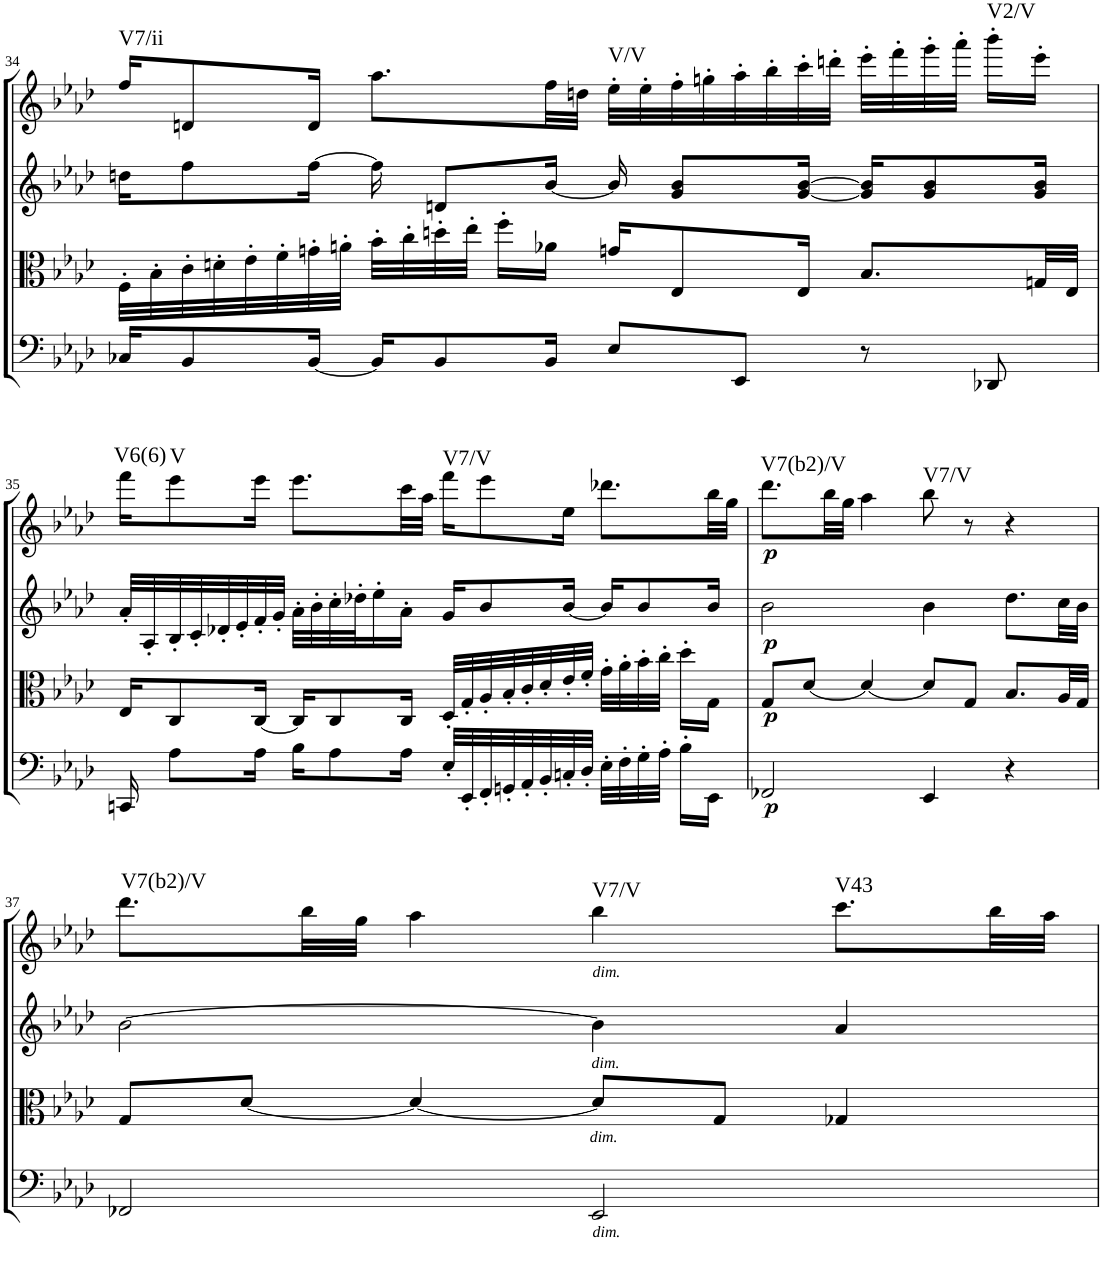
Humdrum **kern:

**kern	**dynam	**kern	**dynam	**kern	**dynam	**kern	**dynam	**harte
*part4	*part4	*part3	*part3	*part2	*part2	*part1	*part1	*part1
*staff4	*staff4	*staff3	*staff3	*staff2	*staff2	*staff1	*staff1	*
*I"Cello	*	*I"Viola	*	*I"2nd Violin	*	*I"1st Violin	*	*
*	*	*I'Vla	*	*I'Vln	*	*I'Vln	*	*
!!LO:PB:g=z
*clefF4	*	*clefC3	*	*clefG2	*	*clefG2	*	*
*k[b-e-a-d-]	*	*k[b-e-a-d-]	*	*k[b-e-a-d-]	*	*k[b-e-a-d-]	*	*
*A-:	*	*A-:	*	*A-:	*	*A-:	*	*
*M4/4	*	*M4/4	*	*M4/4	*	*M4/4	*	*
*met(c)	*	*met(c)	*	*met(c)	*	*met(c)	*	*
=34	=34	=34	=34	=34	=34	=34	=34	=34
!	!	!	!	!	!	!	!	!LO:H:kt=V7/ii
16C-X/KL	.	32F'\LLL	.	16ddn\KL	.	16ff/KL	.	N
.	.	32B-'\	.	.	.	.	.	.
8BB-/	.	32c'\	.	8ff\	.	8dn/	.	.
.	.	32dn'\	.	.	.	.	.	.
.	.	32e-'\	.	.	.	.	.	.
.	.	32f'\	.	.	.	.	.	.
[16BB-/Jk	.	32gn'\	.	[16ff\Jk	.	16d/Jk	.	.
.	.	32an'\JJJ	.	.	.	.	.	.
16BB-/KL]	.	32b-'\LLL	.	16ff\]	.	8.aa-\L	.	.
.	.	32cc'\	.	.	.	.	.	.
8BB-/	.	32ddn'\	.	8dn/L	.	.	.	.
.	.	32ee-'\JJJ	.	.	.	.	.	.
.	.	16ff'\LL	.	.	.	.	.	.
16BB-/Jk	.	16a-X\JJ	.	[16b-/Jk	.	32ff\LL	.	.
.	.	.	.	.	.	32ddn\JJJ	.	.
!	!	!	!	!	!	!	!	!LO:H:kt=V/V
8E-/L	.	16gn/KL	.	16b-/]	.	32ee-'\LLL	.	N
.	.	.	.	.	.	32ee-'\	.	.
.	.	8E-/	.	8g/ 8b-/L	.	32ff'\	.	.
.	.	.	.	.	.	32ggn'\	.	.
8EE-/J	.	.	.	.	.	32aa-'\	.	.
.	.	.	.	.	.	32bb-'\	.	.
.	.	16E-/Jk	.	[16g/ [16b-/Jk	.	32ccc'\	.	.
.	.	.	.	.	.	32dddn'\JJJ	.	.
8r	.	8.B-/L	.	16g/] 16b-/]KL	.	32eee-'\LLL	.	.
.	.	.	.	.	.	32fff'\	.	.
.	.	.	.	8g/ 8b-/	.	32ggg'\	.	.
.	.	.	.	.	.	32aaa-'\JJJ	.	.
!	!	!	!	!	!	!	!	!LO:H:kt=V2/V
8DD-X/	.	.	.	.	.	16bbb-'\LL	.	N
.	.	32Gn/LL	.	16g/ 16b-/Jk	.	16eee-'\JJ	.	.
.	.	32E-/JJJ	.	.	.	.	.	.
!!LO:LB:g=z
=35	=35	=35	=35	=35	=35	=35	=35	=35
!	!	!	!	!	!	!	!	!LO:H:kt=V6(6)
16CCn/	.	16E-/KL	.	32a-'/LLL	.	16fff\KL	.	N
.	.	.	.	32A-'/	.	.	.	.
!	!	!	!	!	!	!	!	!LO:H:kt=V
8A-\L	.	8C/	.	32B-'/	.	8eee-\	.	N
.	.	.	.	32c'/	.	.	.	.
.	.	.	.	32d-X'/	.	.	.	.
.	.	.	.	32e-'/	.	.	.	.
16A-\Jk	.	[16C/Jk	.	32f'/	.	16eee-\Jk	.	.
.	.	.	.	32g'/JJJ	.	.	.	.
16B-\KL	.	16C/KL]	.	32a-'\LLL	.	8.eee-\L	.	.
.	.	.	.	32b-'\	.	.	.	.
8A-\	.	8C/	.	32cc'\	.	.	.	.
.	.	.	.	32dd-X'\J	.	.	.	.
.	.	.	.	16ee-'\	.	.	.	.
16A-\Jk	.	16C/Jk	.	16a-'\JJ	.	32ccc\LL	.	.
.	.	.	.	.	.	32aa-\JJJ	.	.
!	!	!	!	!	!	!	!	!LO:H:kt=V7/V
32E-'/LLL	.	32D-'/LLL	.	16g/KL	.	16fff\KL	.	N
32EE-'/	.	32G'/	.	.	.	.	.	.
32FF'/	.	32A-'/	.	8b-/	.	8eee-\	.	.
32GGn'/	.	32B-'/	.	.	.	.	.	.
32AA-'/	.	32c'/	.	.	.	.	.	.
32BB-'/	.	32d-'/	.	.	.	.	.	.
32Cn'/	.	32e-'/	.	[16b-/Jk	.	16ee-\Jk	.	.
32D-'/JJJ	.	32f'/JJJ	.	.	.	.	.	.
32E-'\LLL	.	32g'\LLL	.	16b-/KL]	.	8.ddd-X\L	.	.
32F'\	.	32a-'\	.	.	.	.	.	.
32G'\	.	32b-'\	.	8b-/	.	.	.	.
32A-'\JJJ	.	32cc'\JJJ	.	.	.	.	.	.
16B-'\LL	.	16dd-'\LL	.	.	.	.	.	.
16EE-\JJ	.	16G\JJ	.	16b-/Jk	.	32bb-\LL	.	.
.	.	.	.	.	.	32gg\JJJ	.	.
=36	=36	=36	=36	=36	=36	=36	=36	=36
!	!LO:DY:b	!	!LO:DY:b	!	!LO:DY:b	!	!LO:DY:b	!LO:H:kt=V7(b2)/V
2FF-X/	p	8G/L	p	2b-\	p	8.ddd-\L	p	N
.	.	[8d-/J	.	.	.	.	.	.
.	.	.	.	.	.	32bb-\LL	.	.
.	.	.	.	.	.	32gg\JJJ	.	.
.	.	4d-/_	.	.	.	4aa-\	.	.
!	!	!	!	!	!	!	!	!LO:H:kt=V7/V
4EE-/	.	8d-/L]	.	4b-\	.	8bb-\	.	N
.	.	8G/J	.	.	.	8r	.	.
4r	.	8.B-/L	.	8.dd-\L	.	4r	.	.
.	.	32A-/LL	.	32cc\LL	.	.	.	.
.	.	32G/JJJ	.	32b-\JJJ	.	.	.	.
!!LO:LB:g=z
=37	=37	=37	=37	=37	=37	=37	=37	=37
!	!	!	!	!	!	!	!	!LO:H:kt=V7(b2)/V
2FF-X/	.	8G/L	.	[2b-\	.	8.ddd-\L	.	N
.	.	[8d-/J	.	.	.	.	.	.
.	.	.	.	.	.	32bb-\LL	.	.
.	.	.	.	.	.	32gg\JJJ	.	.
.	.	4d-/_	.	.	.	4aa-\	.	.
!	!	!	!	!	!	!LO:TX:b:i:t=dim.	!	!
!	!	!	!	!LO:TX:b:i:t=dim.	!	!	!	!
!	!	!LO:TX:b:i:t=dim.	!	!	!	!	!	!
!LO:TX:b:i:t=dim.	!	!	!	!	!	!	!	!LO:H:kt=V7/V
2EE-/	.	8d-/L]	.	4b-\]	.	4bb-\	.	N
.	.	8G/J	.	.	.	.	.	.
!	!	!	!	!	!	!	!	!LO:H:kt=V43
.	.	4G-X/	.	4a-/	.	8.ccc\L	.	N
.	.	.	.	.	.	32bb-\LL	.	.
.	.	.	.	.	.	32aa-\JJJ	.	.
=	=	=	=	=	=	=	=	=
*-	*-	*-	*-	*-	*-	*-	*-	*-
